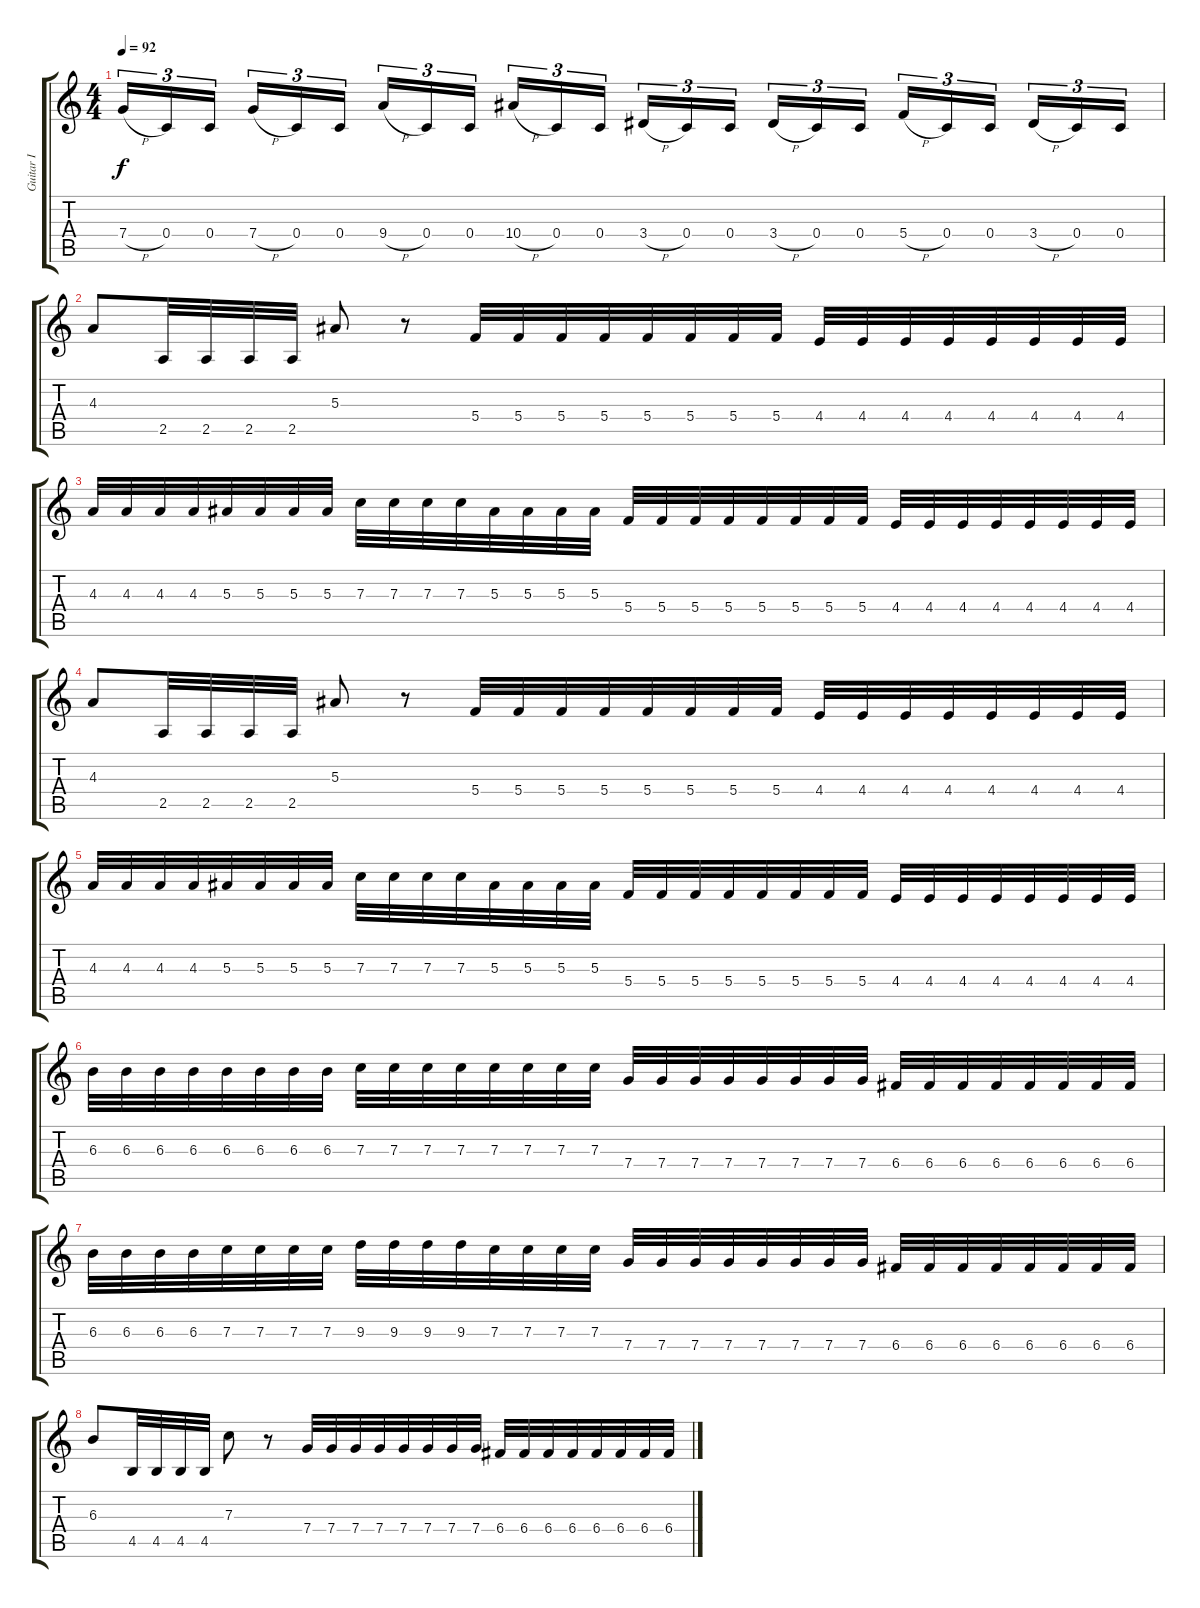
\track ("Guitar I" "Guitar I") {instrument distortionguitar}
\staff {score tabs}
\tuning (D4 A3 F3 C3 G2 D2) {hide}
\ts (4 4)
\tempo 92
\clef g2
\ks c
7.4{h}.16{tu (3 2) dy f} 0.4.16{tu (3 2)} 0.4.16{tu (3 2)} 7.4{h}.16{tu (3 2)} 0.4.16{tu (3 2)} 0.4.16{tu (3 2)} 9.4{h}.16{tu (3 2)} 0.4.16{tu (3 2)} 0.4.16{tu (3 2)} 10.4{h}.16{tu (3 2)} 0.4.16{tu (3 2)} 0.4.16{tu (3 2)} 3.4{h}.16{tu (3 2)} 0.4.16{tu (3 2)} 0.4.16{tu (3 2)} 3.4{h}.16{tu (3 2)} 0.4.16{tu (3 2)} 0.4.16{tu (3 2)} 5.4{h}.16{tu (3 2)} 0.4.16{tu (3 2)} 0.4.16{tu (3 2)} 3.4{h}.16{tu (3 2)} 0.4.16{tu (3 2)} 0.4.16{tu (3 2)} |
4.3.8 2.5.32 2.5.32 2.5.32 2.5.32 5.3.8 r.8 5.4.32 5.4.32 5.4.32 5.4.32 5.4.32 5.4.32 5.4.32 5.4.32 4.4.32 4.4.32 4.4.32 4.4.32 4.4.32 4.4.32 4.4.32 4.4.32 |
4.3.32 4.3.32 4.3.32 4.3.32 5.3.32 5.3.32 5.3.32 5.3.32 7.3.32 7.3.32 7.3.32 7.3.32 5.3.32 5.3.32 5.3.32 5.3.32 5.4.32 5.4.32 5.4.32 5.4.32 5.4.32 5.4.32 5.4.32 5.4.32 4.4.32 4.4.32 4.4.32 4.4.32 4.4.32 4.4.32 4.4.32 4.4.32 |
4.3.8 2.5.32 2.5.32 2.5.32 2.5.32 5.3.8 r.8 5.4.32 5.4.32 5.4.32 5.4.32 5.4.32 5.4.32 5.4.32 5.4.32 4.4.32 4.4.32 4.4.32 4.4.32 4.4.32 4.4.32 4.4.32 4.4.32 |
4.3.32 4.3.32 4.3.32 4.3.32 5.3.32 5.3.32 5.3.32 5.3.32 7.3.32 7.3.32 7.3.32 7.3.32 5.3.32 5.3.32 5.3.32 5.3.32 5.4.32 5.4.32 5.4.32 5.4.32 5.4.32 5.4.32 5.4.32 5.4.32 4.4.32 4.4.32 4.4.32 4.4.32 4.4.32 4.4.32 4.4.32 4.4.32 |
6.3.32 6.3.32 6.3.32 6.3.32 6.3.32 6.3.32 6.3.32 6.3.32 7.3.32 7.3.32 7.3.32 7.3.32 7.3.32 7.3.32 7.3.32 7.3.32 7.4.32 7.4.32 7.4.32 7.4.32 7.4.32 7.4.32 7.4.32 7.4.32 6.4.32 6.4.32 6.4.32 6.4.32 6.4.32 6.4.32 6.4.32 6.4.32 |
6.3.32 6.3.32 6.3.32 6.3.32 7.3.32 7.3.32 7.3.32 7.3.32 9.3.32 9.3.32 9.3.32 9.3.32 7.3.32 7.3.32 7.3.32 7.3.32 7.4.32 7.4.32 7.4.32 7.4.32 7.4.32 7.4.32 7.4.32 7.4.32 6.4.32 6.4.32 6.4.32 6.4.32 6.4.32 6.4.32 6.4.32 6.4.32 |
6.3.8 4.5.32 4.5.32 4.5.32 4.5.32 7.3.8 r.8 7.4.32 7.4.32 7.4.32 7.4.32 7.4.32 7.4.32 7.4.32 7.4.32 6.4.32 6.4.32 6.4.32 6.4.32 6.4.32 6.4.32 6.4.32 6.4.32
